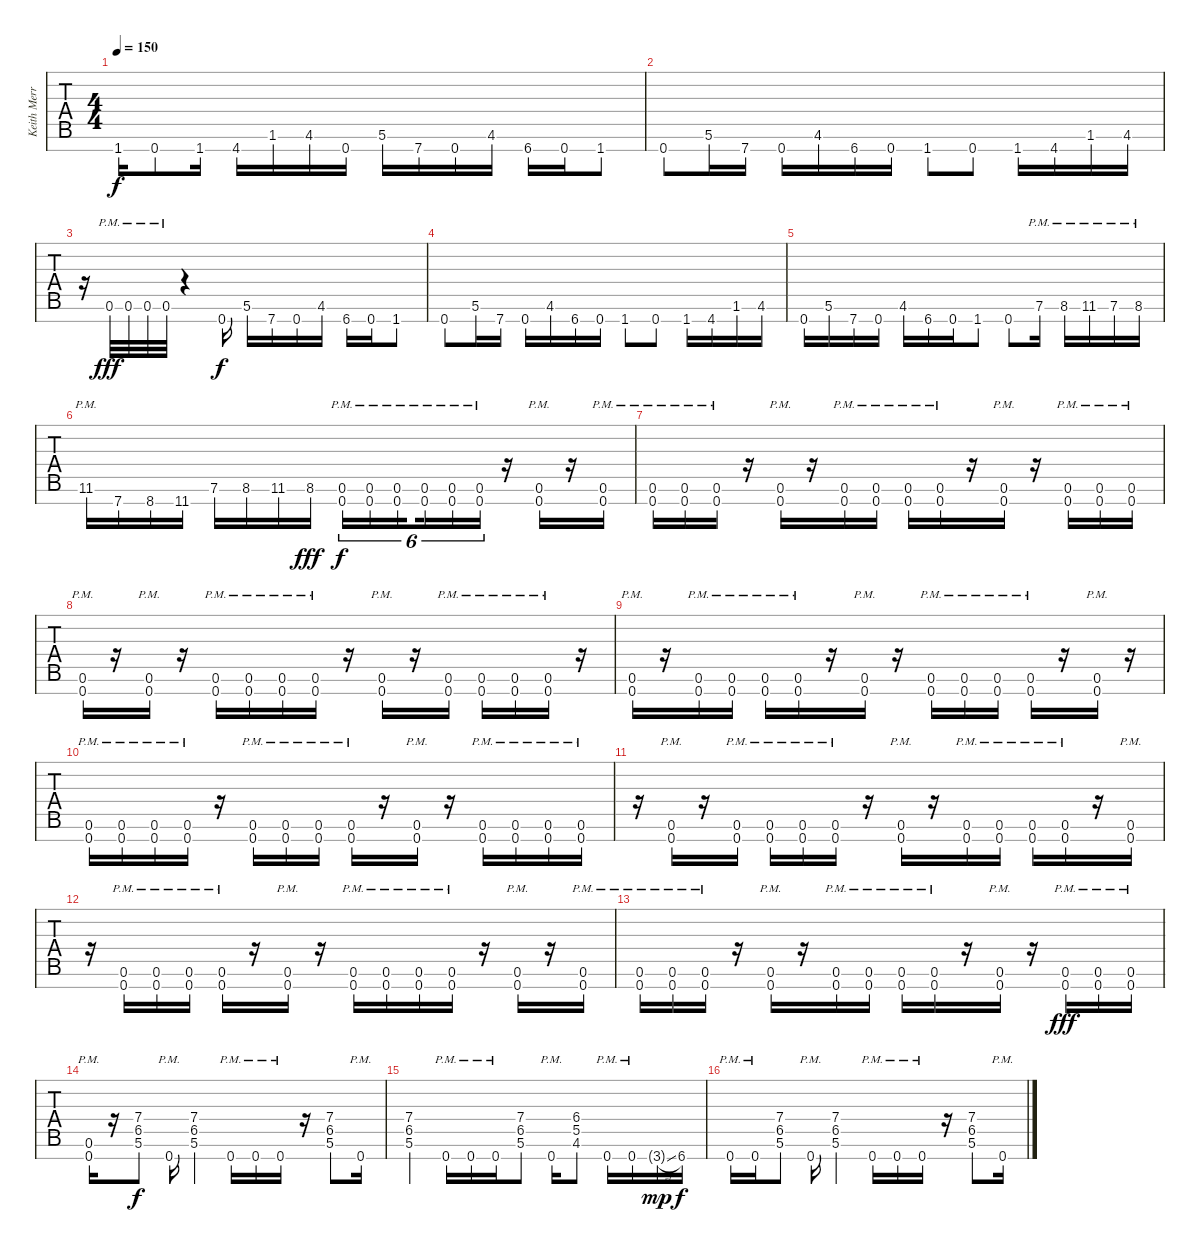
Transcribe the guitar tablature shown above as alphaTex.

\track ("Keith Merrow" "Keith Merr") {instrument distortionguitar}
\staff {tabs}
\tuning (E4 B3 G3 D3 A2 E2 A1) {hide}
\ts (4 4)
\tempo 150
\clef f4
\ks c
1.7{t}.16{dy f} 0.7.8 1.7.16 4.7.16 1.6.16 4.6.16 0.7.16 5.6.16 7.7.16 0.7.16 4.6.16 6.7.16 0.7.16 1.7.8 |
0.7.8 5.6.16 7.7.16 0.7.16 4.6.16 6.7.16 0.7.16 1.7.8 0.7.8 1.7.16 4.7.16 1.6.16 4.6.16 |
r.16 0.6{hac pm}.32{dy fff} 0.6{hac pm}.32 0.6{hac pm}.32 0.6{hac pm}.32 r.4 0.7.16{dy f} 5.6.16 7.7.16 0.7.16 4.6.16 6.7.16 0.7.16 1.7.8 |
0.7.8 5.6.16 7.7.16 0.7.16 4.6.16 6.7.16 0.7.16 1.7.8 0.7.8 1.7.16 4.7.16 1.6.16 4.6.16 |
0.7.16 5.6.16 7.7.16 0.7.16 4.6.16 6.7.16 0.7.16 1.7.8 0.7.8 7.6{pm}.16 8.6{pm}.16 11.6{pm}.16 7.6{pm}.16 8.6{pm}.16 |
11.6{pm}.16 7.7.16 8.7.16 11.7.16 7.6.16 8.6.16 11.6.16 8.6{hac}.16{dy fff} (0.6{pm} 0.7{pm}).16{tu (6 4) dy f} (0.6{pm} 0.7{pm}).16{tu (6 4)} (0.6{pm} 0.7{pm}).16{tu (6 4) beam splitsecondary} (0.6{pm} 0.7{pm}).16{tu (6 4)} (0.6{pm} 0.7{pm}).16{tu (6 4)} (0.6{pm} 0.7{pm}).16{tu (6 4)} r.16 (0.6{pm} 0.7{pm}).16 r.16 (0.6{pm} 0.7{pm}).16 |
(0.6{pm} 0.7{pm}).16 (0.6{pm} 0.7{pm}).16 (0.6{pm} 0.7{pm}).16 r.16 (0.6{pm} 0.7{pm}).16 r.16 (0.6{pm} 0.7{pm}).16 (0.6{pm} 0.7{pm}).16 (0.6{pm} 0.7{pm}).16 (0.6{pm} 0.7{pm}).16 r.16 (0.6{pm} 0.7{pm}).16 r.16 (0.6{pm} 0.7{pm}).16 (0.6{pm} 0.7{pm}).16 (0.6{pm} 0.7{pm}).16 |
(0.6{pm} 0.7{pm}).16 r.16 (0.6{pm} 0.7{pm}).16 r.16 (0.6{pm} 0.7{pm}).16 (0.6{pm} 0.7{pm}).16 (0.6{pm} 0.7{pm}).16 (0.6{pm} 0.7{pm}).16 r.16 (0.6{pm} 0.7{pm}).16 r.16 (0.6{pm} 0.7{pm}).16 (0.6{pm} 0.7{pm}).16 (0.6{pm} 0.7{pm}).16 (0.6{pm} 0.7{pm}).16 r.16 |
(0.6{pm} 0.7{pm}).16 r.16 (0.6{pm} 0.7{pm}).16 (0.6{pm} 0.7{pm}).16 (0.6{pm} 0.7{pm}).16 (0.6{pm} 0.7{pm}).16 r.16 (0.6{pm} 0.7{pm}).16 r.16 (0.6{pm} 0.7{pm}).16 (0.6{pm} 0.7{pm}).16 (0.6{pm} 0.7{pm}).16 (0.6{pm} 0.7{pm}).16 r.16 (0.6{pm} 0.7{pm}).16 r.16 |
(0.6{pm} 0.7{pm}).16 (0.6{pm} 0.7{pm}).16 (0.6{pm} 0.7{pm}).16 (0.6{pm} 0.7{pm}).16 r.16 (0.6{pm} 0.7{pm}).16 (0.6{pm} 0.7{pm}).16 (0.6{pm} 0.7{pm}).16 (0.6{pm} 0.7{pm}).16 r.16 (0.6{pm} 0.7{pm}).16 r.16 (0.6{pm} 0.7{pm}).16 (0.6{pm} 0.7{pm}).16 (0.6{pm} 0.7{pm}).16 (0.6{pm} 0.7{pm}).16 |
r.16 (0.6{pm} 0.7{pm}).16 r.16 (0.6{pm} 0.7{pm}).16 (0.6{pm} 0.7{pm}).16 (0.6{pm} 0.7{pm}).16 (0.6{pm} 0.7{pm}).16 r.16 (0.6{pm} 0.7{pm}).16 r.16 (0.6{pm} 0.7{pm}).16 (0.6{pm} 0.7{pm}).16 (0.6{pm} 0.7{pm}).16 (0.6{pm} 0.7{pm}).16 r.16 (0.6{pm} 0.7{pm}).16 |
r.16 (0.6{pm} 0.7{pm}).16 (0.6{pm} 0.7{pm}).16 (0.6{pm} 0.7{pm}).16 (0.6{pm} 0.7{pm}).16 r.16 (0.6{pm} 0.7{pm}).16 r.16 (0.6{pm} 0.7{pm}).16 (0.6{pm} 0.7{pm}).16 (0.6{pm} 0.7{pm}).16 (0.6{pm} 0.7{pm}).16 r.16 (0.6{pm} 0.7{pm}).16 r.16 (0.6{pm} 0.7{pm}).16 |
(0.6{pm} 0.7{pm}).16 (0.6{pm} 0.7{pm}).16 (0.6{pm} 0.7{pm}).16 r.16 (0.6{pm} 0.7{pm}).16 r.16 (0.6{pm} 0.7{pm}).16 (0.6{pm} 0.7{pm}).16 (0.6{pm} 0.7{pm}).16 (0.6{pm} 0.7{pm}).16 r.16 (0.6{pm} 0.7{pm}).16 r.16 (0.6{hac pm} 0.7{hac pm}).16{dy fff} (0.6{hac pm} 0.7{hac pm}).16 (0.6{hac pm} 0.7{hac pm}).16 |
(0.6{hac pm} 0.7{hac pm}).16 r.16 (7.4 6.5 5.6).8{dy f} 0.7{pm}.16 (7.4 6.5 5.6).4 0.7{pm}.16 0.7{pm}.16 0.7{pm}.16 r.16 (7.4 6.5 5.6).8 0.7{pm}.16 |
(7.4 6.5 5.6).4 0.7{pm}.16 0.7{pm}.16 0.7{pm}.16 (7.4 6.5 5.6).8 0.7{pm}.16 (6.4 5.5 4.6).8 0.7{pm}.16 0.7{pm}.16 3.7{sl g}.16{dy mp} 6.7.16{dy f} |
0.7{pm}.16 0.7{pm}.16 (7.4 6.5 5.6).8 0.7{pm}.16 (7.4 6.5 5.6).4 0.7{pm}.16 0.7{pm}.16 0.7{pm}.16 r.16 (7.4 6.5 5.6).8 0.7{pm}.16
